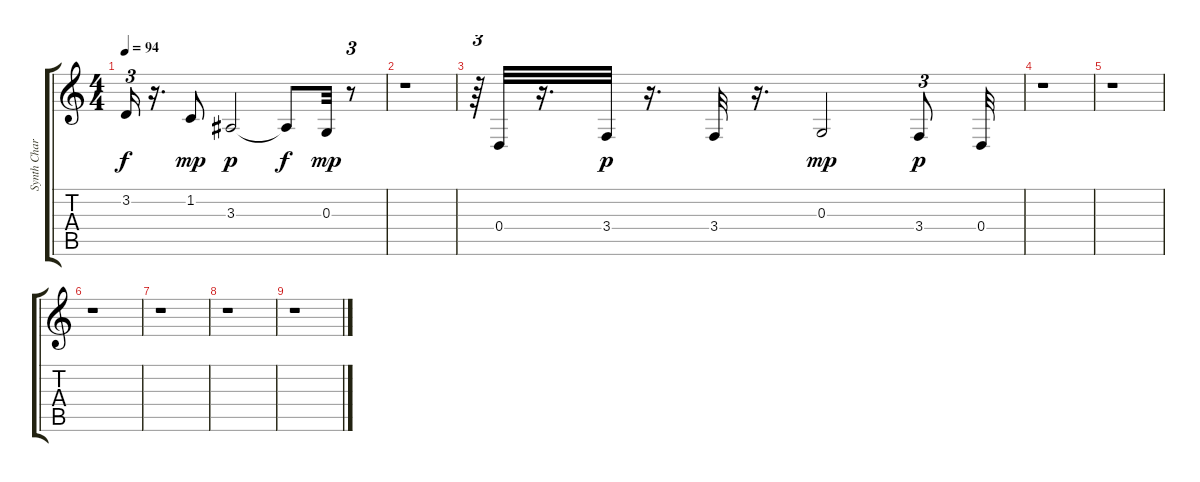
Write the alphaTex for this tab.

\track ("Synth Charang" "Synth Char") {instrument lead5charang}
\staff {score tabs}
\tuning (E4 B3 G3 D3 A2 E2) {hide}
\ts (4 4)
\tempo 94
\clef g2
\ks c
3.2{t}.16{tu (3 2) dy f} r.16{d} 1.2.8{dy mp} 3.3.2{dy p} 3.3{t}.8{dy f} 0.3.32{dy mp} r.8{tu (3 2)} |
r.1 |
r.64{tu (3 2)} 0.4.32 r.16{d} 3.4.32{dy p} r.16{d} 3.4.32 r.16{d} 0.3.2{dy mp} 3.4.8{tu (3 2) dy p} 0.4.32 |
r.1 |
r.1 |
r.1 |
r.1 |
r.1 |
r.1
